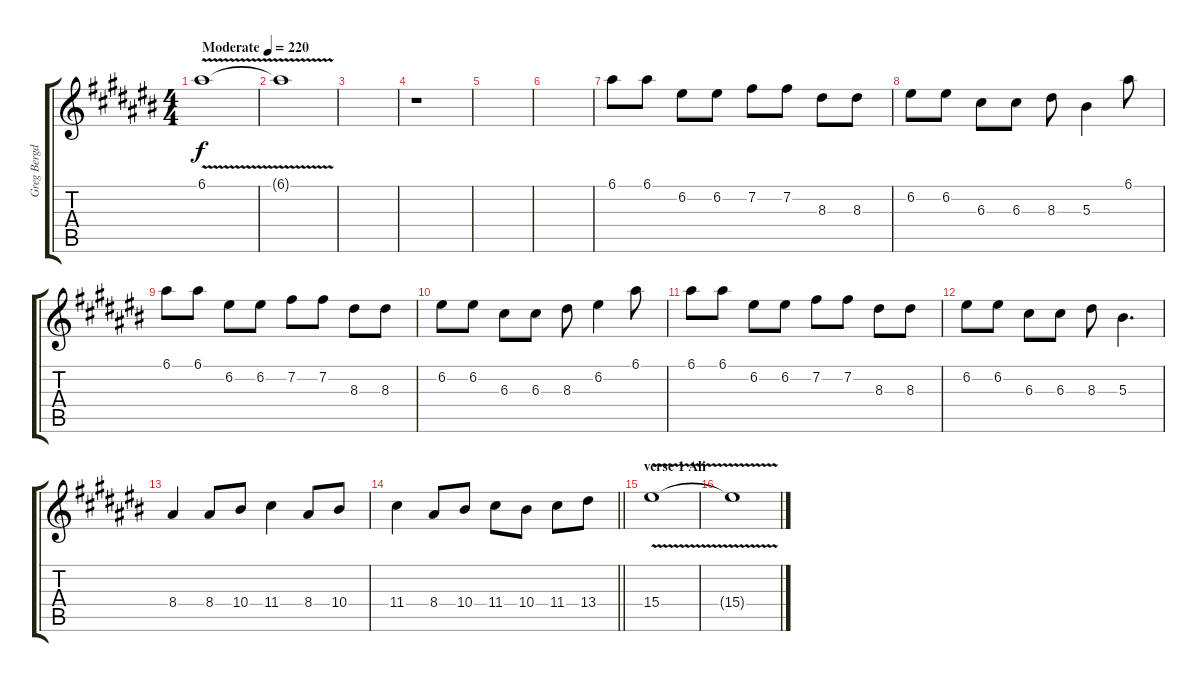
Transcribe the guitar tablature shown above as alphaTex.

\track ("Greg Bergdorf" "Greg Bergd") {instrument overdrivenguitar}
\staff {score tabs}
\tuning (E4 B3 G3 D3 A2 E2) {hide}
\ts (4 4)
\tempo (220 "Moderate")
\clef g2
\ks a#minor
6.1{v}.1{dy f volume 16 instrument overdrivenguitar} |
6.1{t}.1 |
|
r.1{txt ""} |
|
|
6.1.8{txt ""} 6.1.8 6.2.8 6.2.8 7.2.8 7.2.8 8.3.8 8.3.8 |
6.2.8 6.2.8 6.3.8 6.3.8 8.3.8 5.3.4 6.1.8 |
6.1.8 6.1.8 6.2.8 6.2.8 7.2.8 7.2.8 8.3.8 8.3.8 |
6.2.8 6.2.8 6.3.8 6.3.8 8.3.8 6.2.4 6.1.8 |
6.1.8 6.1.8 6.2.8 6.2.8 7.2.8 7.2.8 8.3.8 8.3.8 |
6.2.8 6.2.8 6.3.8 6.3.8 8.3.8 5.3.4{d} |
8.4.4 8.4.8 10.4.8 11.4.4 8.4.8 10.4.8 |
\barLineRight lightlight
11.4.4 8.4.8 10.4.8 11.4.8 10.4.8 11.4.8 13.4.8 |
\section ("" "verse 1 Ali")
15.4{v}.1 |
15.4{t}.1
